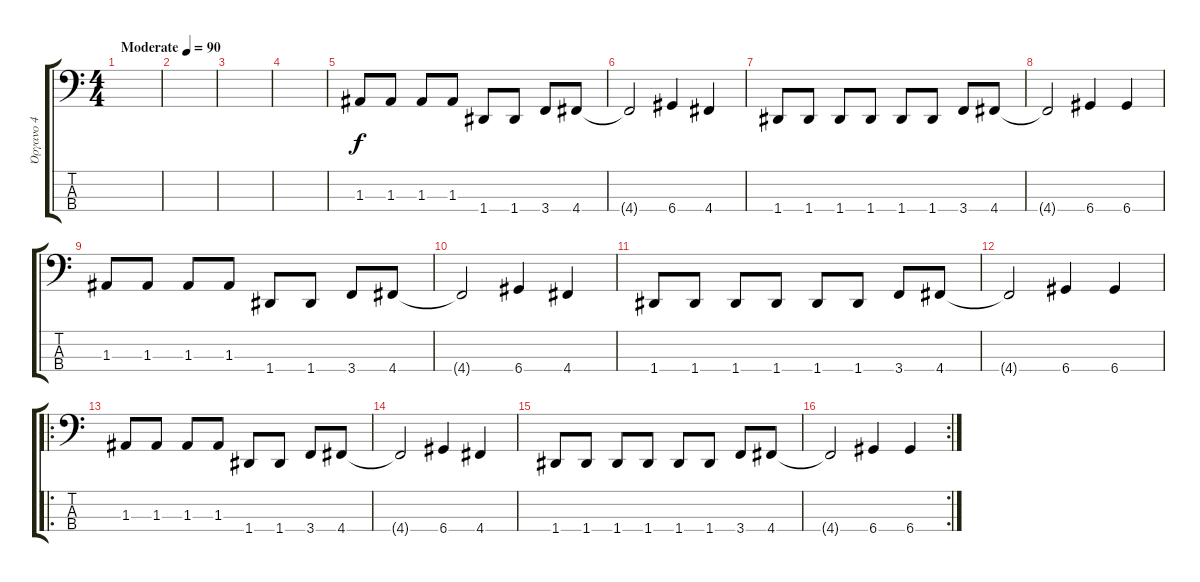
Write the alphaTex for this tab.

\track ("Όργανο 4" "Όργανο 4") {instrument electricbassfinger}
\staff {score tabs}
\tuning (G2 D2 A1 D1) {hide}
\ts (4 4)
\tempo (90 "Moderate")
\clef f4
\ks c
|
|
|
|
1.3.8 1.3.8 1.3.8 1.3.8 1.4.8 1.4.8 3.4.8 4.4.8 |
4.4{t}.2 6.4.4 4.4.4 |
1.4.8 1.4.8 1.4.8 1.4.8 1.4.8 1.4.8 3.4.8 4.4.8 |
4.4{t}.2 6.4.4 6.4.4 |
1.3.8 1.3.8 1.3.8 1.3.8 1.4.8 1.4.8 3.4.8 4.4.8 |
4.4{t}.2 6.4.4 4.4.4 |
1.4.8 1.4.8 1.4.8 1.4.8 1.4.8 1.4.8 3.4.8 4.4.8 |
4.4{t}.2 6.4.4 6.4.4 |
\ro
1.3.8 1.3.8 1.3.8 1.3.8 1.4.8 1.4.8 3.4.8 4.4.8 |
4.4{t}.2 6.4.4 4.4.4 |
1.4.8 1.4.8 1.4.8 1.4.8 1.4.8 1.4.8 3.4.8 4.4.8 |
\rc 2
4.4{t}.2 6.4.4 6.4.4
